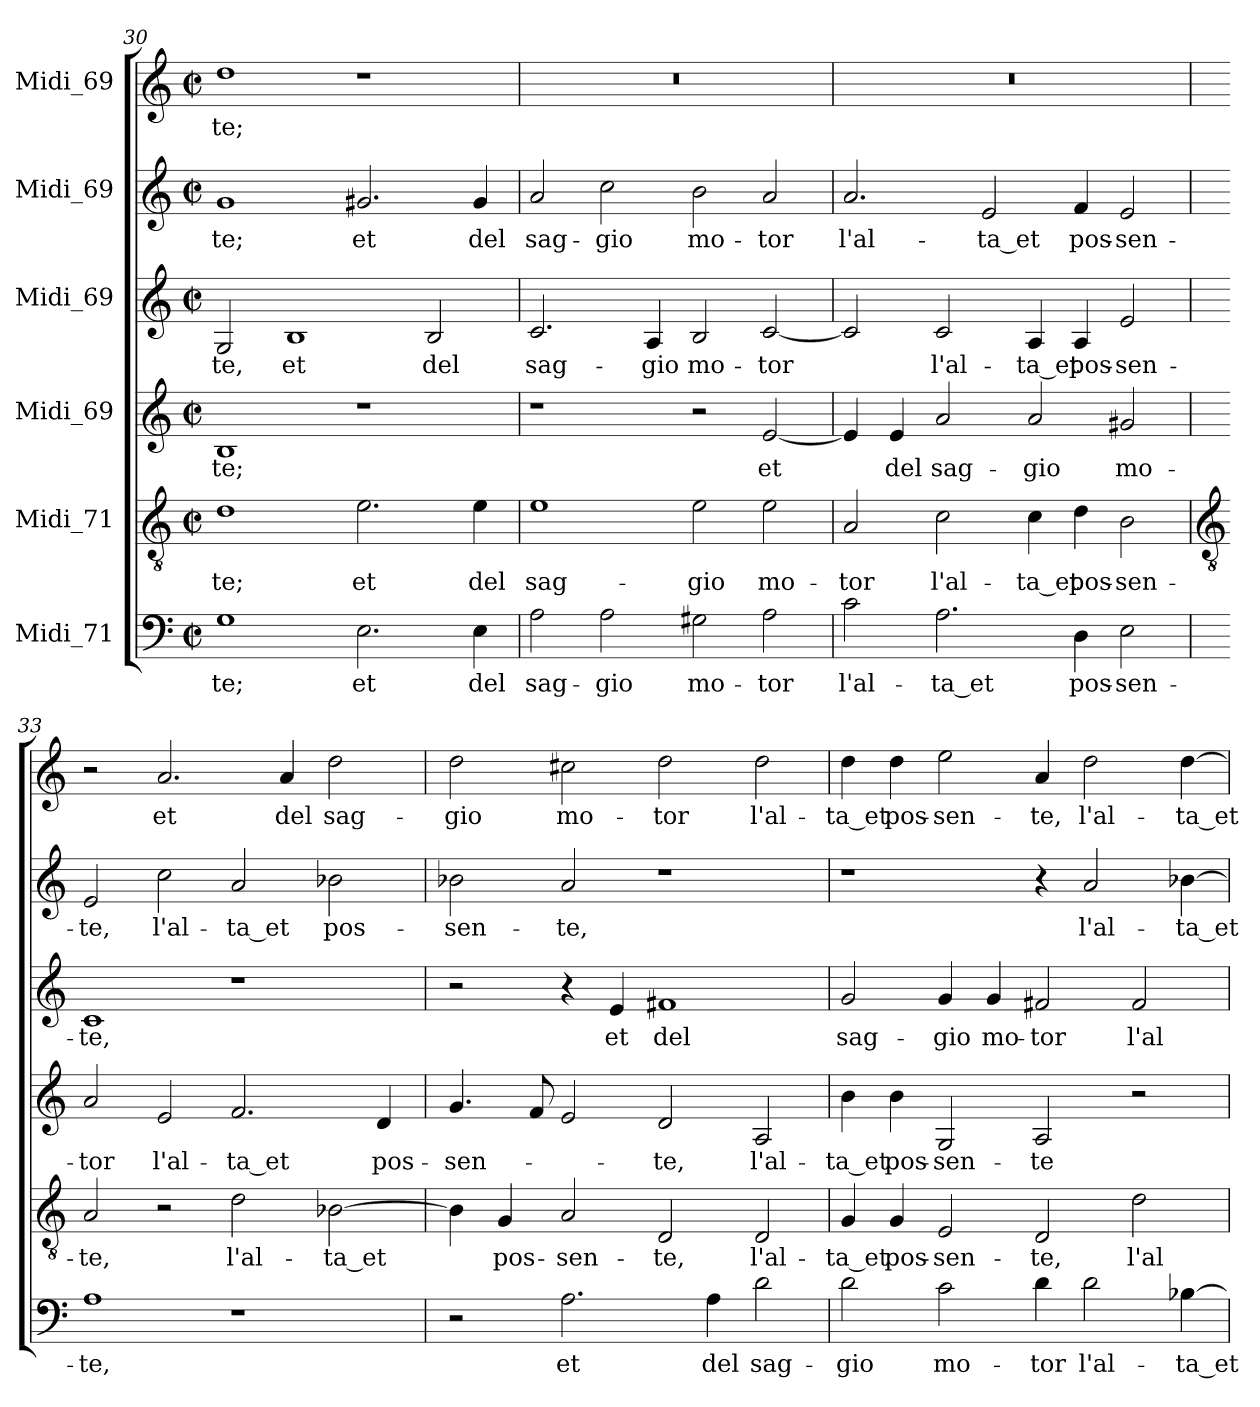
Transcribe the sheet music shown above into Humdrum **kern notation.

**kern	**text	**kern	**text	**kern	**text	**kern	**text	**kern	**text	**kern	**text
*part6	*part6	*part5	*part5	*part4	*part4	*part3	*part3	*part2	*part2	*part1	*part1
*staff6	*staff6	*staff5	*staff5	*staff4	*staff4	*staff3	*staff3	*staff2	*staff2	*staff1	*staff1
*I"Midi_71	*	*I"Midi_71	*	*I"Midi_69	*	*I"Midi_69	*	*I"Midi_69	*	*I"Midi_69	*
!!LO:LB:g=z
*clefF4	*	*clefGv2	*	*clefG2	*	*clefG2	*	*clefG2	*	*clefG2	*
*k[]	*	*k[]	*	*k[]	*	*k[]	*	*k[]	*	*k[]	*
*C:	*	*C:	*	*C:	*	*C:	*	*C:	*	*C:	*
*M4/2	*	*M4/2	*	*M4/2	*	*M4/2	*	*M4/2	*	*M4/2	*
*met(c|)	*	*met(c|)	*	*met(c|)	*	*met(c|)	*	*met(c|)	*	*met(c|)	*
=30	=30	=30	=30	=30	=30	=30	=30	=30	=30	=30	=30
!	!LO:LY:b	!	!LO:LY:b	!	!LO:LY:b	!	!LO:LY:b	!	!LO:LY:b	!	!LO:LY:b
1G	-te;	1d	-te;	1B	-te;	2G	-te,	1g	-te;	1dd	-te;
!	!	!	!	!	!	!	!LO:LY:b	!	!	!	!
.	.	.	.	.	.	1B	et	.	.	.	.
!	!LO:LY:b	!	!LO:LY:b	!	!	!	!	!	!LO:LY:b	!	!
2.E	et	2.e	et	1r	.	.	.	2.g#X	et	1r	.
!	!	!	!	!	!	!	!LO:LY:b	!	!	!	!
.	.	.	.	.	.	2B	del	.	.	.	.
!	!LO:LY:b	!	!LO:LY:b	!	!	!	!	!	!LO:LY:b	!	!
4E	del	4e	del	.	.	.	.	4g#	del	.	.
=31	=31	=31	=31	=31	=31	=31	=31	=31	=31	=31	=31
!	!LO:LY:b	!	!LO:LY:b	!	!	!	!LO:LY:b	!	!LO:LY:b	!	!
2A	sag-	1e	sag-	1r	.	2.c	sag-	2a	sag-	0r	.
!	!LO:LY:b	!	!	!	!	!	!	!	!LO:LY:b	!	!
2A	-gio	.	.	.	.	.	.	2cc	-gio	.	.
!	!	!	!	!	!	!	!LO:LY:b	!	!	!	!
.	.	.	.	.	.	4A	-gio	.	.	.	.
!	!LO:LY:b	!	!LO:LY:b	!	!	!	!LO:LY:b	!	!LO:LY:b	!	!
2G#X	mo-	2e	-gio	2r	.	2B	mo-	2b	mo-	.	.
!	!LO:LY:b	!	!LO:LY:b	!	!LO:LY:b	!	!LO:LY:b	!	!LO:LY:b	!	!
2A	-tor	2e	mo-	[2e	et	[2c	-tor	2a	-tor	.	.
=32	=32	=32	=32	=32	=32	=32	=32	=32	=32	=32	=32
!	!LO:LY:b	!	!LO:LY:b	!	!	!	!	!	!LO:LY:b	!	!
2c	l'al-	2A	-tor	4e]	.	2c]	.	2.a	l'al-	0r	.
!	!	!	!	!	!LO:LY:b	!	!	!	!	!	!
.	.	.	.	4e	del	.	.	.	.	.	.
!	!LO:LY:b	!	!LO:LY:b	!	!LO:LY:b	!	!LO:LY:b	!	!	!	!
2.A	-ta_et	2c	l'al-	2a	sag-	2c	l'al-	.	.	.	.
!	!	!	!	!	!	!	!	!	!LO:LY:b	!	!
.	.	.	.	.	.	.	.	2e	-ta_et	.	.
!	!	!	!LO:LY:b	!	!LO:LY:b	!	!LO:LY:b	!	!	!	!
.	.	4c	-ta_et	2a	-gio	4A	-ta_et	.	.	.	.
!	!LO:LY:b	!	!LO:LY:b	!	!	!	!LO:LY:b	!	!LO:LY:b	!	!
4D	pos-	4d	pos-	.	.	4A	pos-	4f	pos-	.	.
!	!LO:LY:b	!	!LO:LY:b	!	!LO:LY:b	!	!LO:LY:b	!	!LO:LY:b	!	!
2E	-sen-	2B	-sen-	2g#X	mo-	2e	-sen-	2e	-sen-	.	.
!!LO:LB:g=z
=33	=33	=33	=33	=33	=33	=33	=33	=33	=33	=33	=33
*	*	*clefGv2	*	*	*	*	*	*	*	*	*
!	!LO:LY:b	!	!LO:LY:b	!	!LO:LY:b	!	!LO:LY:b	!	!LO:LY:b	!	!
1A	-te,	2A	-te,	2a	-tor	1c	-te,	2e	-te,	2r	.
!	!	!	!	!	!LO:LY:b	!	!	!	!LO:LY:b	!	!LO:LY:b
.	.	2r	.	2e	l'al-	.	.	2cc	l'al-	2.a	et
!	!	!	!LO:LY:b	!	!LO:LY:b	!	!	!	!LO:LY:b	!	!
1r	.	2d	l'al-	2.f	-ta_et	1r	.	2a	-ta_et	.	.
!	!	!	!	!	!	!	!	!	!	!	!LO:LY:b
.	.	.	.	.	.	.	.	.	.	4a	del
!	!	!	!LO:LY:b	!	!	!	!	!	!LO:LY:b	!	!LO:LY:b
.	.	[2B-X	-ta_et	.	.	.	.	2b-X	pos-	2dd	sag-
!	!	!	!	!	!LO:LY:b	!	!	!	!	!	!
.	.	.	.	4d	pos-	.	.	.	.	.	.
=34	=34	=34	=34	=34	=34	=34	=34	=34	=34	=34	=34
!	!	!	!	!	!LO:LY:b	!	!	!	!LO:LY:b	!	!LO:LY:b
2r	.	4B-]	.	4.g	-sen-	2r	.	2b-X	-sen-	2dd	-gio
!	!	!	!LO:LY:b	!	!	!	!	!	!	!	!
.	.	4G	pos-	.	.	.	.	.	.	.	.
.	.	.	.	8f	.	.	.	.	.	.	.
!	!LO:LY:b	!	!LO:LY:b	!	!	!	!	!	!LO:LY:b	!	!LO:LY:b
2.A	et	2A	-sen-	2e	.	4r	.	2a	-te,	2cc#X	mo-
!	!	!	!	!	!	!	!LO:LY:b	!	!	!	!
.	.	.	.	.	.	4e	et	.	.	.	.
!	!	!	!LO:LY:b	!	!LO:LY:b	!	!LO:LY:b	!	!	!	!LO:LY:b
.	.	2D	-te,	2d	-te,	1f#X	del	1r	.	2dd	-tor
!	!LO:LY:b	!	!	!	!	!	!	!	!	!	!
4A	del	.	.	.	.	.	.	.	.	.	.
!	!LO:LY:b	!	!LO:LY:b	!	!LO:LY:b	!	!	!	!	!	!LO:LY:b
2d	sag-	2D	l'al-	2A	l'al-	.	.	.	.	2dd	l'al-
=35	=35	=35	=35	=35	=35	=35	=35	=35	=35	=35	=35
!	!LO:LY:b	!	!LO:LY:b	!	!LO:LY:b	!	!LO:LY:b	!	!	!	!LO:LY:b
2d	-gio	4G	-ta_et	4b	-ta_et	2g	sag-	1r	.	4dd	-ta_et
!	!	!	!LO:LY:b	!	!LO:LY:b	!	!	!	!	!	!LO:LY:b
.	.	4G	pos-	4b	pos-	.	.	.	.	4dd	pos-
!	!LO:LY:b	!	!LO:LY:b	!	!LO:LY:b	!	!LO:LY:b	!	!	!	!LO:LY:b
2c	mo-	2E	-sen-	2G	-sen-	4g	-gio	.	.	2ee	-sen-
!	!	!	!	!	!	!	!LO:LY:b	!	!	!	!
.	.	.	.	.	.	4g	mo-	.	.	.	.
!	!LO:LY:b	!	!LO:LY:b	!	!LO:LY:b	!	!LO:LY:b	!	!	!	!LO:LY:b
4d	-tor	2D	-te,	2A	-te	2f#X	-tor	4r	.	4a	-te,
!	!LO:LY:b	!	!	!	!	!	!	!	!LO:LY:b	!	!LO:LY:b
2d	l'al-	.	.	.	.	.	.	2a	l'al-	2dd	l'al-
!	!	!	!LO:LY:b	!	!	!	!LO:LY:b	!	!	!	!
.	.	2d	l'al-	2r	.	2f#	l'al-	.	.	.	.
!	!LO:LY:b	!	!	!	!	!	!	!	!LO:LY:b	!	!LO:LY:b
[4B-X	-ta_et	.	.	.	.	.	.	[4b-X	-ta_et	[4dd	-ta_et
=	=	=	=	=	=	=	=	=	=	=	=
*-	*-	*-	*-	*-	*-	*-	*-	*-	*-	*-	*-
